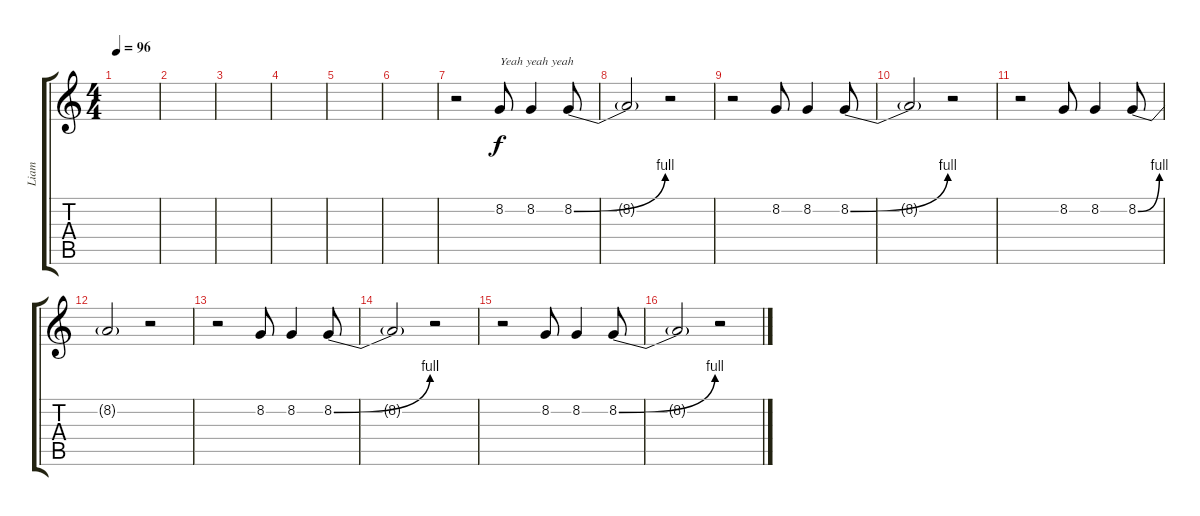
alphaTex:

\track ("Liam" "Liam") {instrument lead8bassandlead}
\staff {score tabs}
\tuning (E4 B3 G3 D3 A2 E2) {hide}
\ts (4 4)
\tempo 96
\clef g2
\ks c
|
|
|
|
|
|
r.2 8.2.8{txt "Yeah yeah yeah"} 8.2.4 8.2{be (bend 0 0 60 4)}.8 |
8.2{t}.2 r.2 |
r.2 8.2.8 8.2.4 8.2{be (bend 0 0 60 4)}.8 |
8.2{t}.2 r.2 |
r.2 8.2.8 8.2.4 8.2{be (bend 0 0 60 4)}.8 |
8.2{t}.2 r.2 |
r.2 8.2.8 8.2.4 8.2{be (bend 0 0 60 4)}.8 |
8.2{t}.2 r.2 |
r.2 8.2.8 8.2.4 8.2{be (bend 0 0 60 4)}.8 |
8.2{t}.2 r.2
